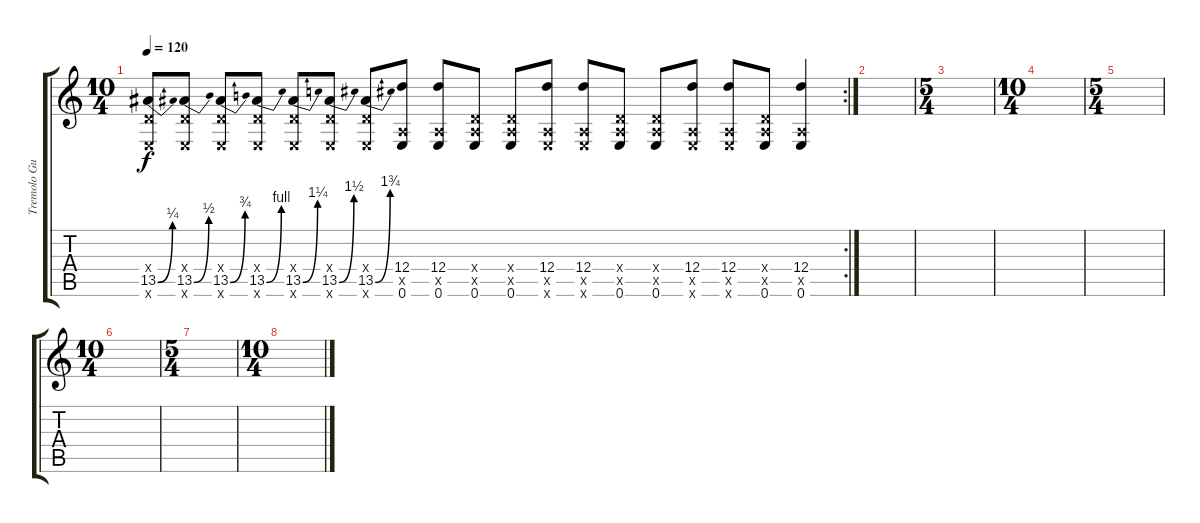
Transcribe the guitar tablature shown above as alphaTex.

\track ("Tremolo Guitar" "Tremolo Gu") {instrument distortionguitar}
\staff {score tabs}
\tuning (E4 B3 G3 D3 A2 E2) {hide}
\rc 2
\ts (10 4)
\tempo 120
\clef g2
\ks c
(0.4{x} 13.5{be (bend 0 0 60 1)} 0.6{x}).8{dy f} (0.4{x} 13.5{be (bend 0 0 60 2)} 0.6{x}).8 (0.4{x} 13.5{be (bend 0 0 60 3)} 0.6{x}).8 (0.4{x} 13.5{be (bend 0 0 60 4)} 0.6{x}).8 (0.4{x} 13.5{be (bend 0 0 60 5)} 0.6{x}).8 (0.4{x} 13.5{be (bend 0 0 60 6)} 0.6{x}).8 (0.4{x} 13.5{be (bend 0 0 60 7)} 0.6{x}).8 (12.4 0.5{x} 0.6).8 (12.4 0.5{x} 0.6).8 (0.4{x} 0.5{x} 0.6).8 (0.4{x} 0.5{x} 0.6).8 (12.4 0.5{x} 0.6{x}).8 (12.4 0.5{x} 0.6{x}).8 (0.4{x} 0.5{x} 0.6).8 (0.4{x} 0.5{x} 0.6).8 (12.4 0.5{x} 0.6{x}).8 (12.4 0.5{x} 0.6{x}).8 (0.4{x} 0.5{x} 0.6).8 (12.4 0.5{x} 0.6).4 |
|
\ts (5 4)
|
\ts (10 4)
|
\ts (5 4)
|
\ts (10 4)
|
\ts (5 4)
|
\ts (10 4)
